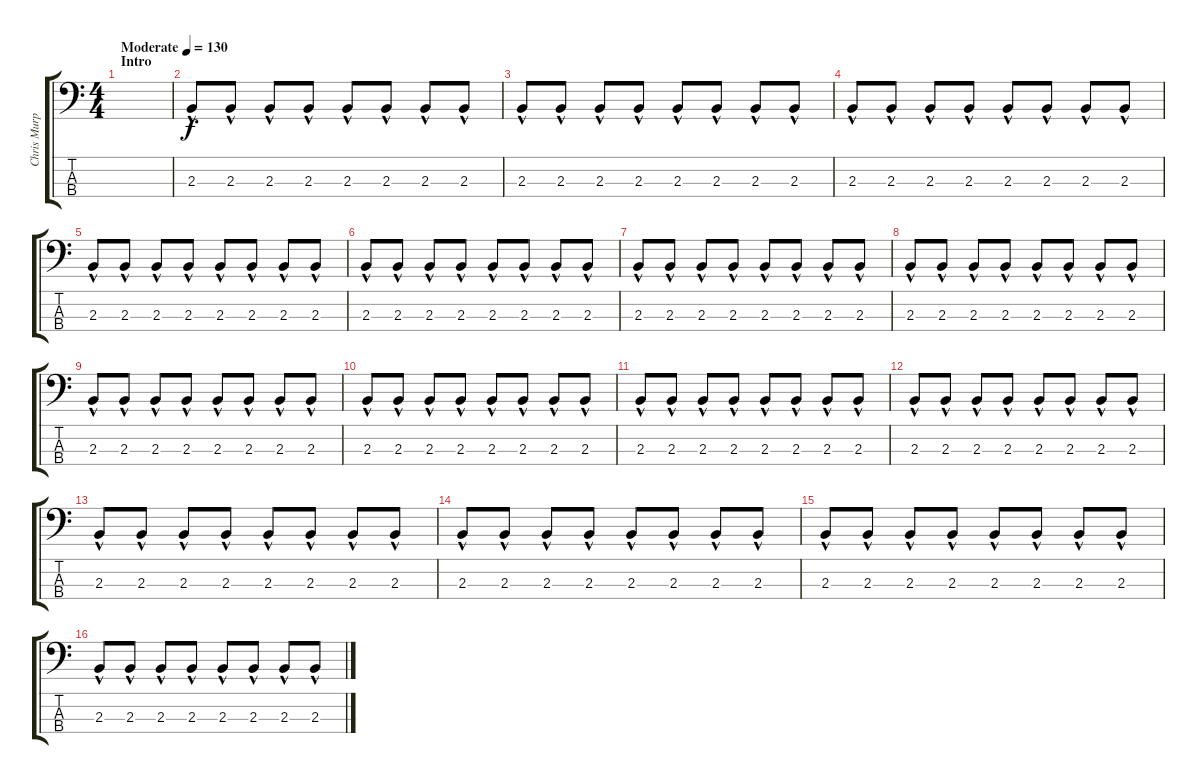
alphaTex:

\track ("Chris Murphy" "Chris Murp") {instrument electricbassfinger}
\staff {score tabs}
\tuning (G2 D2 A1 E1) {hide}
\ts (4 4)
\section ("" "Intro")
\tempo (130 "Moderate")
\clef f4
\ks c
|
2.3{hac}.8{volume 16} 2.3{hac}.8 2.3{hac}.8 2.3{hac}.8 2.3{hac}.8 2.3{hac}.8 2.3{hac}.8 2.3{hac}.8 |
2.3{hac}.8 2.3{hac}.8 2.3{hac}.8 2.3{hac}.8 2.3{hac}.8 2.3{hac}.8 2.3{hac}.8 2.3{hac}.8 |
2.3{hac}.8 2.3{hac}.8 2.3{hac}.8 2.3{hac}.8 2.3{hac}.8 2.3{hac}.8 2.3{hac}.8 2.3{hac}.8 |
2.3{hac}.8 2.3{hac}.8 2.3{hac}.8 2.3{hac}.8 2.3{hac}.8 2.3{hac}.8 2.3{hac}.8 2.3{hac}.8 |
2.3{hac}.8 2.3{hac}.8 2.3{hac}.8 2.3{hac}.8 2.3{hac}.8 2.3{hac}.8 2.3{hac}.8 2.3{hac}.8 |
2.3{hac}.8 2.3{hac}.8 2.3{hac}.8 2.3{hac}.8 2.3{hac}.8 2.3{hac}.8 2.3{hac}.8 2.3{hac}.8 |
2.3{hac}.8 2.3{hac}.8 2.3{hac}.8 2.3{hac}.8 2.3{hac}.8 2.3{hac}.8 2.3{hac}.8 2.3{hac}.8 |
2.3{hac}.8 2.3{hac}.8 2.3{hac}.8 2.3{hac}.8 2.3{hac}.8 2.3{hac}.8 2.3{hac}.8 2.3{hac}.8 |
2.3{hac}.8 2.3{hac}.8 2.3{hac}.8 2.3{hac}.8 2.3{hac}.8 2.3{hac}.8 2.3{hac}.8 2.3{hac}.8 |
2.3{hac}.8 2.3{hac}.8 2.3{hac}.8 2.3{hac}.8 2.3{hac}.8 2.3{hac}.8 2.3{hac}.8 2.3{hac}.8 |
2.3{hac}.8 2.3{hac}.8 2.3{hac}.8 2.3{hac}.8 2.3{hac}.8 2.3{hac}.8 2.3{hac}.8 2.3{hac}.8 |
2.3{hac}.8 2.3{hac}.8 2.3{hac}.8 2.3{hac}.8 2.3{hac}.8 2.3{hac}.8 2.3{hac}.8 2.3{hac}.8 |
2.3{hac}.8 2.3{hac}.8 2.3{hac}.8 2.3{hac}.8 2.3{hac}.8 2.3{hac}.8 2.3{hac}.8 2.3{hac}.8 |
2.3{hac}.8 2.3{hac}.8 2.3{hac}.8 2.3{hac}.8 2.3{hac}.8 2.3{hac}.8 2.3{hac}.8 2.3{hac}.8 |
2.3{hac}.8 2.3{hac}.8 2.3{hac}.8 2.3{hac}.8 2.3{hac}.8 2.3{hac}.8 2.3{hac}.8 2.3{hac}.8
